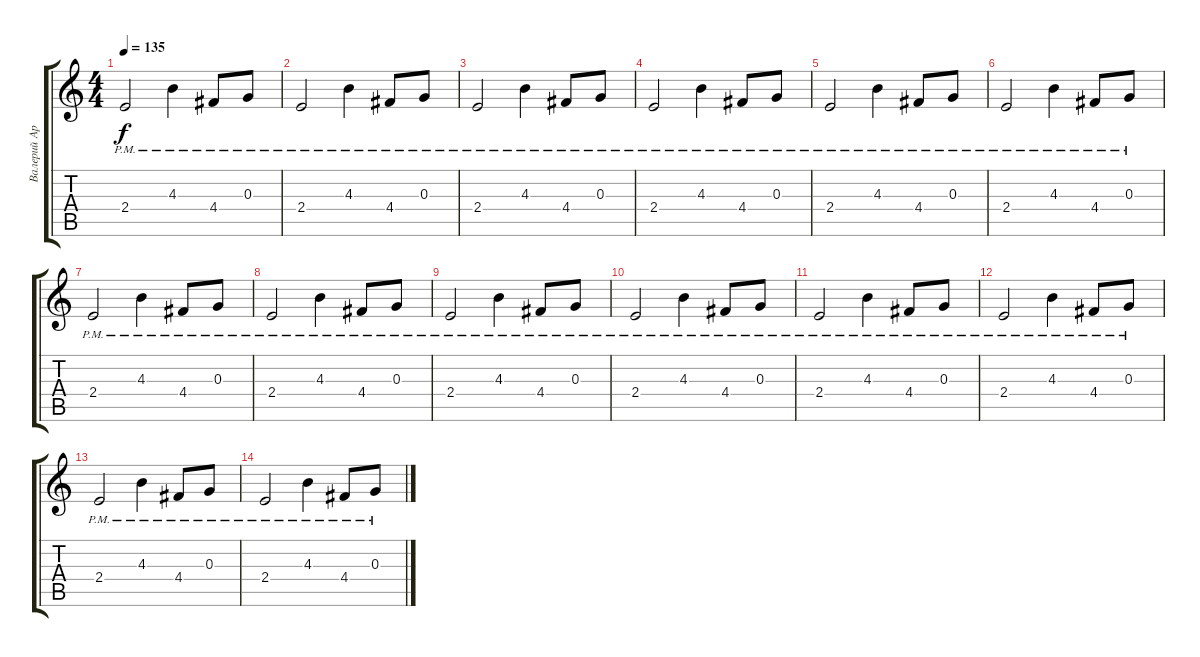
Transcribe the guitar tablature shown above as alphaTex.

\track ("Валерий Аркадин (гитара запись)" "Валерий Ар") {instrument distortionguitar}
\staff {score tabs}
\tuning (E4 B3 G3 D3 A2 E2) {hide}
\ts (4 4)
\tempo 135
\clef g2
\ks c
2.4{pm}.2{dy f} 4.3{pm}.4 4.4{pm}.8 0.3{pm}.8 |
2.4{pm}.2 4.3{pm}.4 4.4{pm}.8 0.3{pm}.8 |
2.4{pm}.2 4.3{pm}.4 4.4{pm}.8 0.3{pm}.8 |
2.4{pm}.2 4.3{pm}.4 4.4{pm}.8 0.3{pm}.8 |
2.4{pm}.2 4.3{pm}.4 4.4{pm}.8 0.3{pm}.8 |
2.4{pm}.2 4.3{pm}.4 4.4{pm}.8 0.3{pm}.8 |
2.4{pm}.2 4.3{pm}.4 4.4{pm}.8 0.3{pm}.8 |
2.4{pm}.2 4.3{pm}.4 4.4{pm}.8 0.3{pm}.8 |
2.4{pm}.2 4.3{pm}.4 4.4{pm}.8 0.3{pm}.8 |
2.4{pm}.2 4.3{pm}.4 4.4{pm}.8 0.3{pm}.8 |
2.4{pm}.2 4.3{pm}.4 4.4{pm}.8 0.3{pm}.8 |
2.4{pm}.2 4.3{pm}.4 4.4{pm}.8 0.3{pm}.8 |
2.4{pm}.2 4.3{pm}.4 4.4{pm}.8 0.3{pm}.8 |
2.4{pm}.2 4.3{pm}.4 4.4{pm}.8 0.3{pm}.8
